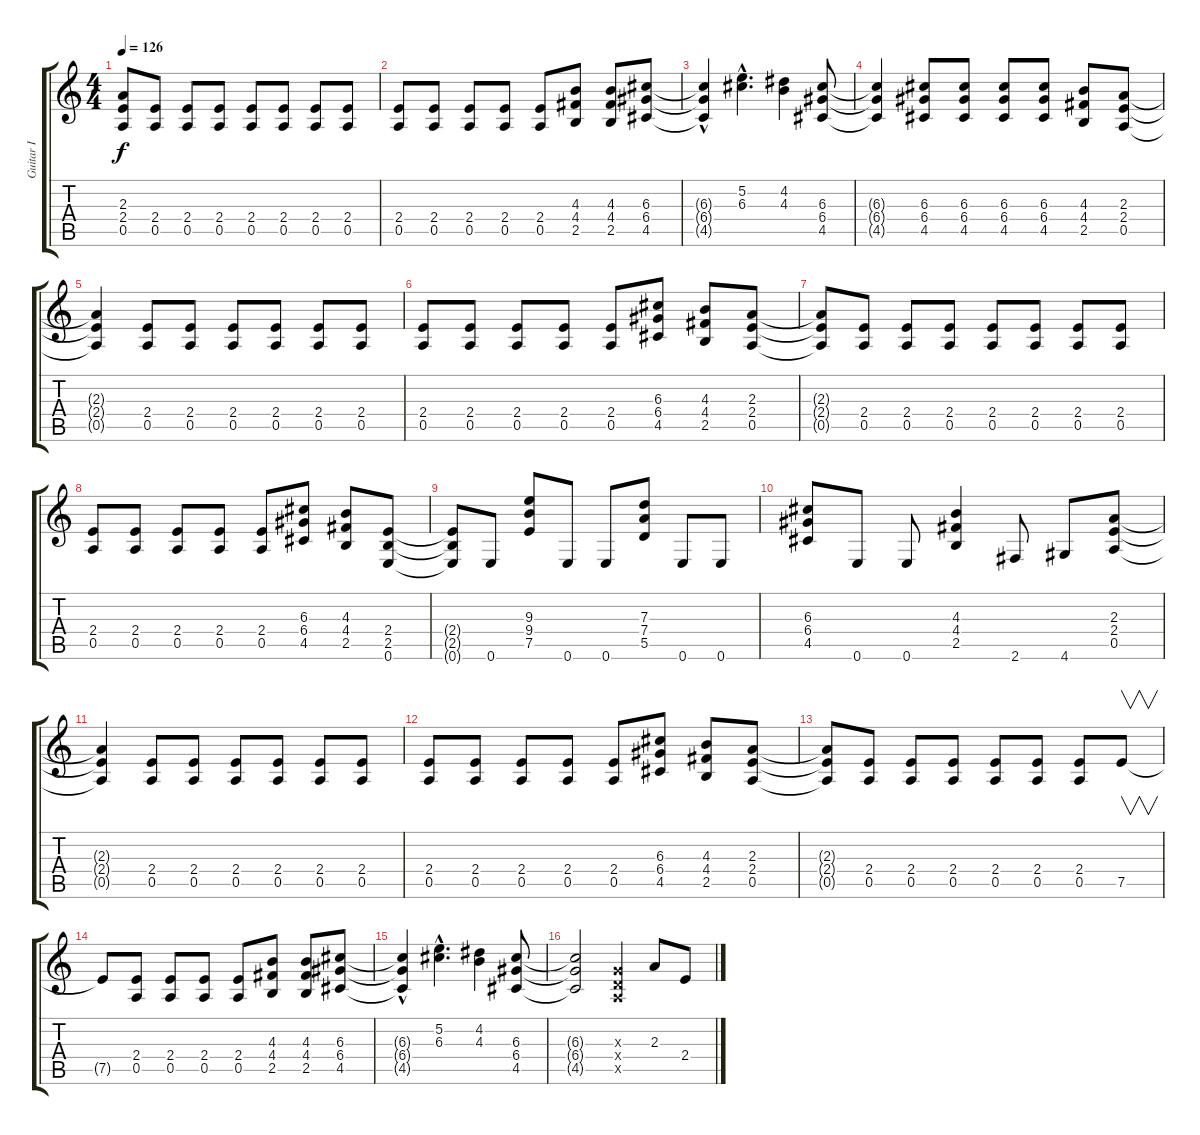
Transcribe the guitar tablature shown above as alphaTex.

\track ("Guitar I" "Guitar I") {instrument overdrivenguitar}
\staff {score tabs}
\tuning (E4 B3 G3 D3 A2 E2) {hide}
\ts (4 4)
\tempo 126
\clef g2
\ks c
(2.3{t} 2.4{t} 0.5{t}).8{dy f} (2.4 0.5).8 (2.4 0.5).8 (2.4 0.5).8 (2.4 0.5).8 (2.4 0.5).8 (2.4 0.5).8 (2.4 0.5).8 |
(2.4 0.5).8 (2.4 0.5).8 (2.4 0.5).8 (2.4 0.5).8 (2.4 0.5).8 (4.3 4.4 2.5).8 (4.3 4.4 2.5).8 (6.3 6.4 4.5).8 |
(6.3{t} 6.4{hac t} 4.5{hac t}).4 (5.2{hac} 6.3{hac}).4{d} (4.2 4.3).4 (6.3 6.4 4.5).8 |
(6.3{t} 6.4{t} 4.5{t}).4 (6.3 6.4 4.5).8 (6.3 6.4 4.5).8 (6.3 6.4 4.5).8 (6.3 6.4 4.5).8 (4.3 4.4 2.5).8 (2.3 2.4 0.5).8 |
(2.3{t} 2.4{t} 0.5{t}).4 (2.4 0.5).8 (2.4 0.5).8 (2.4 0.5).8 (2.4 0.5).8 (2.4 0.5).8 (2.4 0.5).8 |
(2.4 0.5).8 (2.4 0.5).8 (2.4 0.5).8 (2.4 0.5).8 (2.4 0.5).8 (6.3 6.4 4.5).8 (4.3 4.4 2.5).8 (2.3 2.4 0.5).8 |
(2.3{t} 2.4{t} 0.5{t}).8 (2.4 0.5).8 (2.4 0.5).8 (2.4 0.5).8 (2.4 0.5).8 (2.4 0.5).8 (2.4 0.5).8 (2.4 0.5).8 |
(2.4 0.5).8 (2.4 0.5).8 (2.4 0.5).8 (2.4 0.5).8 (2.4 0.5).8 (6.3 6.4 4.5).8 (4.3 4.4 2.5).8 (2.4 2.5 0.6).8 |
(2.4{t} 2.5{t} 0.6{t}).8 0.6.8 (9.3 9.4 7.5).8 0.6.8 0.6.8 (7.3 7.4 5.5).8 0.6.8 0.6.8 |
(6.3 6.4 4.5).8 0.6.8 0.6.8 (4.3 4.4 2.5).4 2.6.8 4.6.8 (2.3 2.4 0.5).8 |
(2.3{t} 2.4{t} 0.5{t}).4 (2.4 0.5).8 (2.4 0.5).8 (2.4 0.5).8 (2.4 0.5).8 (2.4 0.5).8 (2.4 0.5).8 |
(2.4 0.5).8 (2.4 0.5).8 (2.4 0.5).8 (2.4 0.5).8 (2.4 0.5).8 (6.3 6.4 4.5).8 (4.3 4.4 2.5).8 (2.3 2.4 0.5).8 |
(2.3{t} 2.4{t} 0.5{t}).8 (2.4 0.5).8 (2.4 0.5).8 (2.4 0.5).8 (2.4 0.5).8 (2.4 0.5).8 (2.4 0.5).8 7.5.8{v} |
7.5{t}.8 (2.4 0.5).8 (2.4 0.5).8 (2.4 0.5).8 (2.4 0.5).8 (4.3 4.4 2.5).8 (4.3 4.4 2.5).8 (6.3 6.4 4.5).8 |
(6.3{t} 6.4{hac t} 4.5{hac t}).4 (5.2{hac} 6.3{hac}).4{d} (4.2 4.3).4 (6.3 6.4 4.5).8 |
(6.3{t} 6.4{t} 4.5{t}).2 (0.3{x} 0.4{x} 0.5{x}).4 2.3.8 2.4.8
